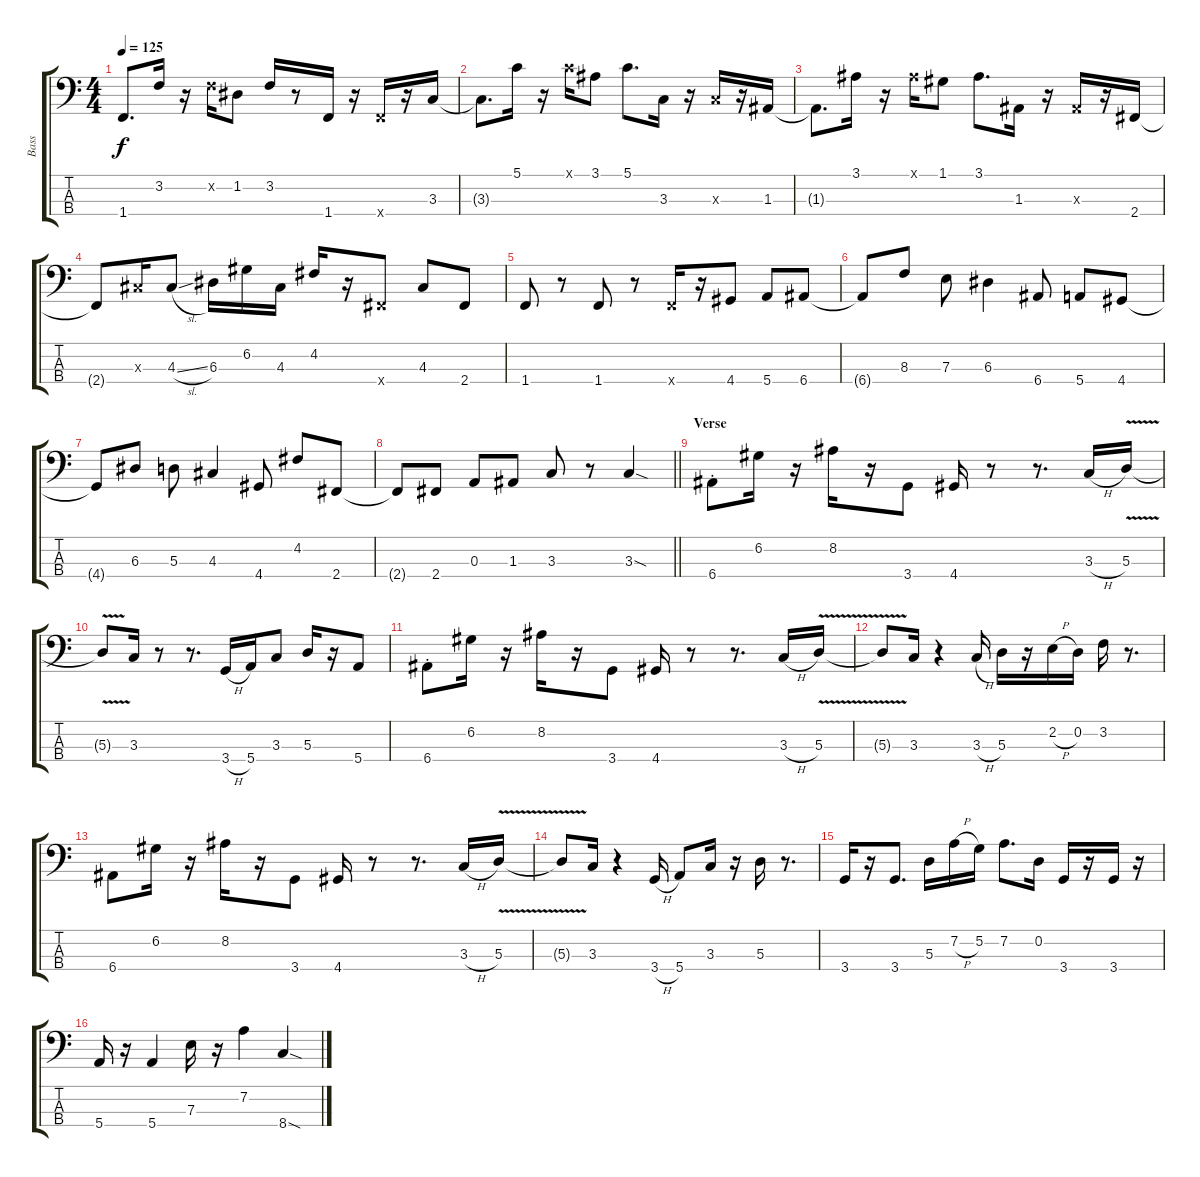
\track ("Bass" "Bass") {instrument electricbasspick}
\staff {score tabs}
\tuning (G2 D2 A1 E1) {hide}
\ts (4 4)
\tempo 125
\clef f4
\ks c
1.4.8{d dy f} 3.2.16 r.16 3.2{x}.16 1.2.8 3.2.16 r.8 1.4.16 r.16 1.4{x}.16 r.16 3.3.16 |
3.3{t}.8{d} 5.1.16 r.16 5.1{x}.16 3.1.8 5.1.8{d} 3.3.16 r.16 3.3{x}.16 r.16 1.3.16 |
1.3{t}.8{d} 3.1.16 r.16 3.1{x}.16 1.1.8 3.1.8{d} 1.3.16 r.16 1.3{x}.16 r.16 2.4.16 |
2.4{t}.8 4.3{x}.16 4.3{sl}.8 6.3.16 6.2.16 4.3.16 4.2.16 r.16 2.4{x}.8 4.3.8 2.4.8 |
1.4.8 r.8 1.4.8 r.8 1.4{x}.16 r.16 4.4.8 5.4.8 6.4.8 |
6.4{t}.8 8.3.8 7.3.8 6.3.4 6.4.8 5.4.8 4.4.8 |
4.4{t}.8 6.3.8 5.3.8 4.3.4 4.4.8 4.2.8 2.4.8 |
\barLineRight lightlight
2.4{t}.8 2.4.8 0.3.8 1.3.8 3.3.8 r.8 3.3{sod}.4 |
\section ("" "Verse")
6.4{st}.8 6.2.16 r.16 8.2.16 r.16 3.4.8 4.4.16 r.8 r.8{d} 3.3{h}.16 5.3{v}.16 |
5.3{t}.8 3.3.16 r.8 r.8{d} 3.4{h}.16 5.4.16 3.3.8 5.3.16 r.16 5.4.8 |
6.4{st}.8 6.2.16 r.16 8.2.16 r.16 3.4.8 4.4.16 r.8 r.8{d} 3.3{h}.16 5.3{v}.16 |
5.3{t}.8 3.3.16 r.4 3.3{h}.16 5.3.16 r.16 2.2{h}.16 0.2.16 3.2.16 r.8{d} |
6.4.8 6.2.16 r.16 8.2.16 r.16 3.4.8 4.4.16 r.8 r.8{d} 3.3{h}.16 5.3{v}.16 |
5.3{t}.8 3.3.16 r.4 3.4{h}.16 5.4.8 3.3.16 r.16 5.3.16 r.8{d} |
3.4.16 r.16 3.4.8{d} 5.3.16 7.2{h}.16 5.2.16 7.2.8{d} 0.2.16 3.4.16 r.16 3.4.16 r.16 |
5.4.16 r.16 5.4.4 7.3.16 r.16 7.2.4 8.4{sod}.4
